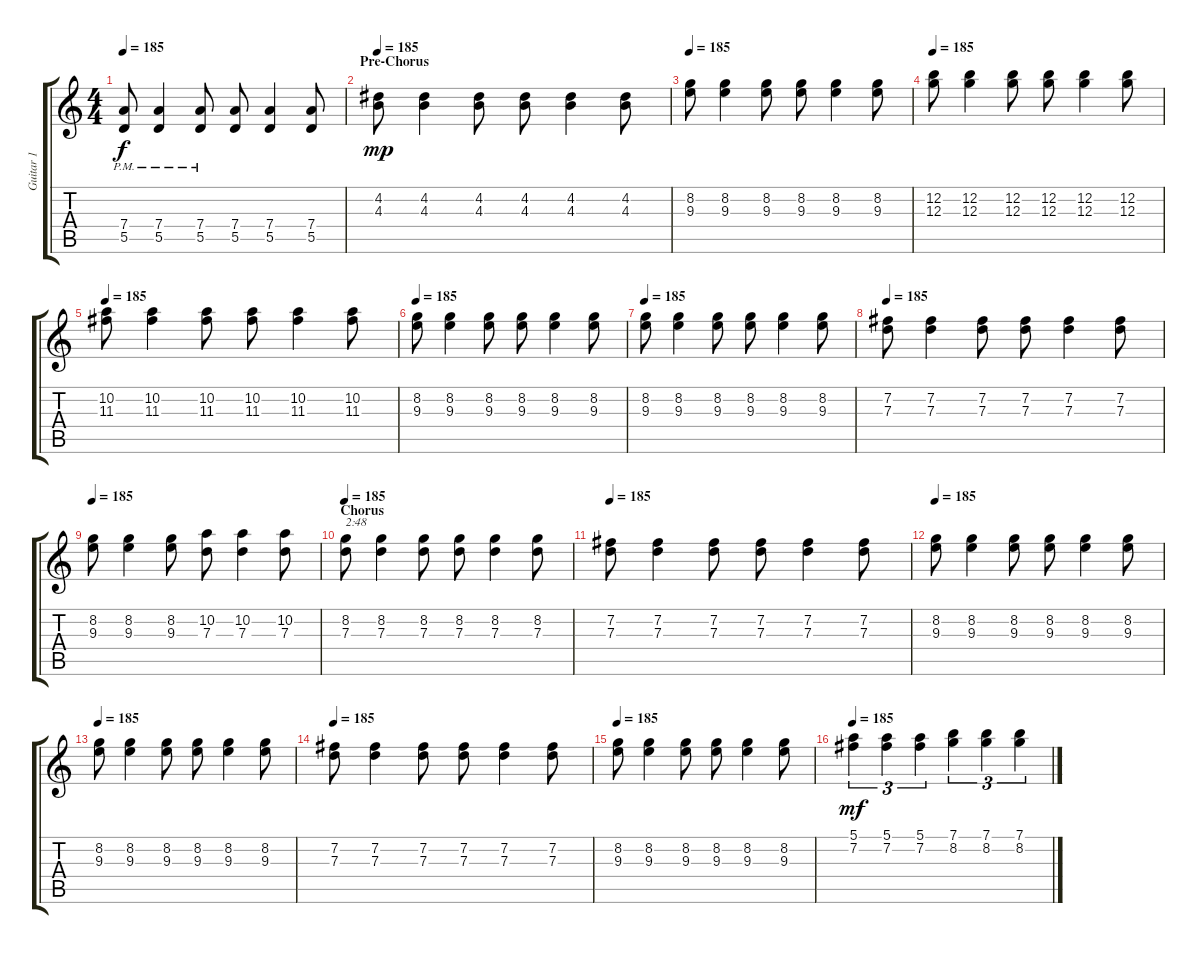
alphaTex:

\track ("Guitar 1" "Guitar 1") {instrument distortionguitar}
\staff {score tabs}
\tuning (E4 B3 G3 D3 A2 E2) {hide}
\ts (4 4)
\tempo 185
\clef g2
\ks c
(7.4{pm} 5.5{pm}).8{dy f} (7.4{pm} 5.5{pm}).4 (7.4 5.5{pm}).8 (7.4 5.5).8 (7.4 5.5).4 (7.4 5.5).8 |
\section ("" "Pre-Chorus")
\tempo 185
(4.2 4.3).8{dy mp} (4.2 4.3).4 (4.2 4.3).8 (4.2 4.3).8 (4.2 4.3).4 (4.2 4.3).8 |
\tempo 185
(8.2 9.3).8 (8.2 9.3).4 (8.2 9.3).8 (8.2 9.3).8 (8.2 9.3).4 (8.2 9.3).8 |
\tempo 185
(12.2 12.3).8 (12.2 12.3).4 (12.2 12.3).8 (12.2 12.3).8 (12.2 12.3).4 (12.2 12.3).8 |
\tempo 185
(10.2 11.3).8 (10.2 11.3).4 (10.2 11.3).8 (10.2 11.3).8 (10.2 11.3).4 (10.2 11.3).8 |
\tempo 185
(8.2 9.3).8 (8.2 9.3).4 (8.2 9.3).8 (8.2 9.3).8 (8.2 9.3).4 (8.2 9.3).8 |
\tempo 185
(8.2 9.3).8 (8.2 9.3).4 (8.2 9.3).8 (8.2 9.3).8 (8.2 9.3).4 (8.2 9.3).8 |
\tempo 185
(7.2 7.3).8 (7.2 7.3).4 (7.2 7.3).8 (7.2 7.3).8 (7.2 7.3).4 (7.2 7.3).8 |
\tempo 185
(8.2 9.3).8 (8.2 9.3).4 (8.2 9.3).8 (10.2 7.3).8 (10.2 7.3).4 (10.2 7.3).8 |
\section ("" "Chorus")
\tempo 185
(8.2 7.3).8{txt "2:48"} (8.2 7.3).4 (8.2 7.3).8 (8.2 7.3).8 (8.2 7.3).4 (8.2 7.3).8 |
\tempo 185
(7.2 7.3).8 (7.2 7.3).4 (7.2 7.3).8 (7.2 7.3).8 (7.2 7.3).4 (7.2 7.3).8 |
\tempo 185
(8.2 9.3).8 (8.2 9.3).4 (8.2 9.3).8 (8.2 9.3).8 (8.2 9.3).4 (8.2 9.3).8 |
\tempo 185
(8.2 9.3).8 (8.2 9.3).4 (8.2 9.3).8 (8.2 9.3).8 (8.2 9.3).4 (8.2 9.3).8 |
\tempo 185
(7.2 7.3).8 (7.2 7.3).4 (7.2 7.3).8 (7.2 7.3).8 (7.2 7.3).4 (7.2 7.3).8 |
\tempo 185
(8.2 9.3).8 (8.2 9.3).4 (8.2 9.3).8 (8.2 9.3).8 (8.2 9.3).4 (8.2 9.3).8 |
\tempo 150
\tempo 185
(5.1 7.2).4{tu (3 2) dy mf} (5.1 7.2).4{tu (3 2)} (5.1 7.2).4{tu (3 2)} (7.1 8.2).4{tu (3 2)} (7.1 8.2).4{tu (3 2)} (7.1 8.2).4{tu (3 2)}
